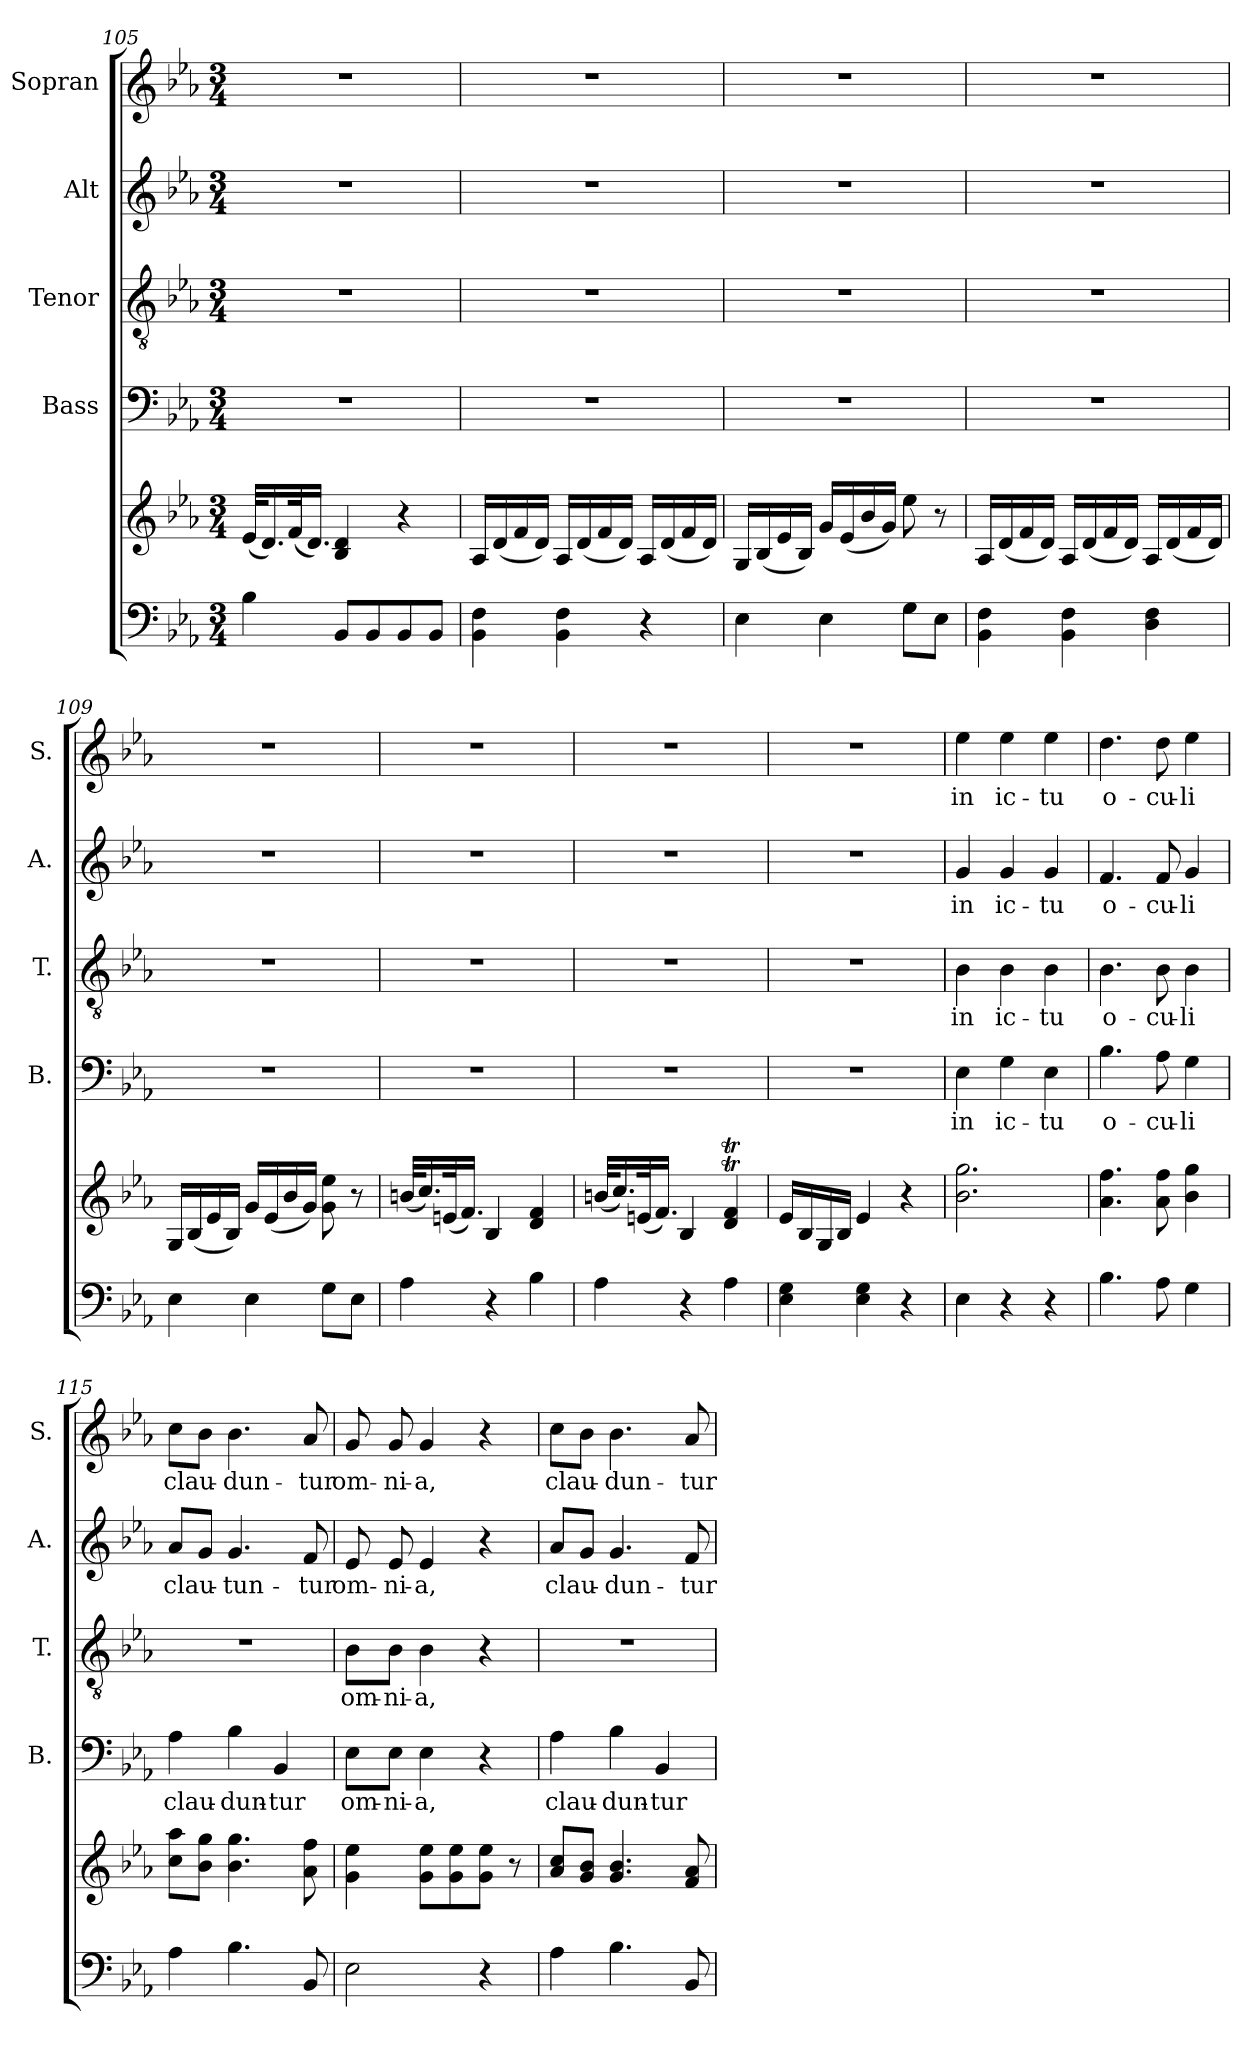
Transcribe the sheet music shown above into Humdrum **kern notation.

**kern	**kern	**kern	**text	**kern	**text	**kern	**text	**kern	**text
*part5	*part5	*part4	*part4	*part3	*part3	*part2	*part2	*part1	*part1
*staff6	*staff5	*staff4	*staff4	*staff3	*staff3	*staff2	*staff2	*staff1	*staff1
*	*	*I"Bass	*	*I"Tenor	*	*I"Alt	*	*I"Sopran	*
*	*	*I'B.	*	*I'T.	*	*I'A.	*	*I'S.	*
*clefF4	*clefG2	*clefF4	*	*clefGv2	*	*clefG2	*	*clefG2	*
*k[b-e-a-]	*k[b-e-a-]	*k[b-e-a-]	*	*k[b-e-a-]	*	*k[b-e-a-]	*	*k[b-e-a-]	*
*E-:	*E-:	*E-:	*	*E-:	*	*E-:	*	*E-:	*
*M3/4	*M3/4	*M3/4	*	*M3/4	*	*M3/4	*	*M3/4	*
=105	=105	=105	=105	=105	=105	=105	=105	=105	=105
4B-\	(<32e-/KLL	2.r	.	2.r	.	2.r	.	2.r	.
.	16.d/)	.	.	.	.	.	.	.	.
.	(<32f/k	.	.	.	.	.	.	.	.
.	16.d/JJ)	.	.	.	.	.	.	.	.
8BB-/L	4B-/ 4d/	.	.	.	.	.	.	.	.
8BB-/	.	.	.	.	.	.	.	.	.
8BB-/	4r	.	.	.	.	.	.	.	.
8BB-/J	.	.	.	.	.	.	.	.	.
=106	=106	=106	=106	=106	=106	=106	=106	=106	=106
4BB-\ 4F\	16A-/LL	2.r	.	2.r	.	2.r	.	2.r	.
.	(<16d/	.	.	.	.	.	.	.	.
.	16f/	.	.	.	.	.	.	.	.
.	16d/JJ)	.	.	.	.	.	.	.	.
4BB-\ 4F\	16A-/LL	.	.	.	.	.	.	.	.
.	(<16d/	.	.	.	.	.	.	.	.
.	16f/	.	.	.	.	.	.	.	.
.	16d/JJ)	.	.	.	.	.	.	.	.
4r	16A-/LL	.	.	.	.	.	.	.	.
.	(<16d/	.	.	.	.	.	.	.	.
.	16f/	.	.	.	.	.	.	.	.
.	16d/JJ)	.	.	.	.	.	.	.	.
=107	=107	=107	=107	=107	=107	=107	=107	=107	=107
4E-\	16G/LL	2.r	.	2.r	.	2.r	.	2.r	.
.	(<16B-/	.	.	.	.	.	.	.	.
.	16e-/	.	.	.	.	.	.	.	.
.	16B-/JJ)	.	.	.	.	.	.	.	.
4E-\	16g/LL	.	.	.	.	.	.	.	.
.	(<16e-/	.	.	.	.	.	.	.	.
.	16b-/	.	.	.	.	.	.	.	.
.	16g/JJ)	.	.	.	.	.	.	.	.
8G\L	8ee-\	.	.	.	.	.	.	.	.
8E-\J	8r	.	.	.	.	.	.	.	.
!!LO:LB:g=z
=108	=108	=108	=108	=108	=108	=108	=108	=108	=108
4BB-\ 4F\	16A-/LL	2.r	.	2.r	.	2.r	.	2.r	.
.	(<16d/	.	.	.	.	.	.	.	.
.	16f/	.	.	.	.	.	.	.	.
.	16d/JJ)	.	.	.	.	.	.	.	.
4BB-\ 4F\	16A-/LL	.	.	.	.	.	.	.	.
.	(<16d/	.	.	.	.	.	.	.	.
.	16f/	.	.	.	.	.	.	.	.
.	16d/JJ)	.	.	.	.	.	.	.	.
4D\ 4F\	16A-/LL	.	.	.	.	.	.	.	.
.	(<16d/	.	.	.	.	.	.	.	.
.	16f/	.	.	.	.	.	.	.	.
.	16d/JJ)	.	.	.	.	.	.	.	.
=109	=109	=109	=109	=109	=109	=109	=109	=109	=109
4E-\	16G/LL	2.r	.	2.r	.	2.r	.	2.r	.
.	(<16B-/	.	.	.	.	.	.	.	.
.	16e-/	.	.	.	.	.	.	.	.
.	16B-/JJ)	.	.	.	.	.	.	.	.
4E-\	16g/LL	.	.	.	.	.	.	.	.
.	(<16e-/	.	.	.	.	.	.	.	.
.	16b-/	.	.	.	.	.	.	.	.
.	16g/JJ)	.	.	.	.	.	.	.	.
8G\L	8g\ 8ee-\	.	.	.	.	.	.	.	.
8E-\J	8r	.	.	.	.	.	.	.	.
=110	=110	=110	=110	=110	=110	=110	=110	=110	=110
4A-\	(<32bn/KLL	2.r	.	2.r	.	2.r	.	2.r	.
.	16.cc/)	.	.	.	.	.	.	.	.
.	(<32en/k	.	.	.	.	.	.	.	.
.	16.f/JJ)	.	.	.	.	.	.	.	.
4r	4B-/	.	.	.	.	.	.	.	.
4B-\	4d/ 4f/	.	.	.	.	.	.	.	.
=111	=111	=111	=111	=111	=111	=111	=111	=111	=111
4A-\	(<32bn/KLL	2.r	.	2.r	.	2.r	.	2.r	.
.	16.cc/)	.	.	.	.	.	.	.	.
.	(<32en/k	.	.	.	.	.	.	.	.
.	16.f/JJ)	.	.	.	.	.	.	.	.
4r	4B-/	.	.	.	.	.	.	.	.
4A-\	4d/T 4f/T	.	.	.	.	.	.	.	.
!!LO:PB:g=z
=112	=112	=112	=112	=112	=112	=112	=112	=112	=112
4E-\ 4G\	16e-/LL	2.r	.	2.r	.	2.r	.	2.r	.
.	16B-/	.	.	.	.	.	.	.	.
.	16G/	.	.	.	.	.	.	.	.
.	16B-/JJ	.	.	.	.	.	.	.	.
4E-\ 4G\	4e-/	.	.	.	.	.	.	.	.
4r	4r	.	.	.	.	.	.	.	.
=113	=113	=113	=113	=113	=113	=113	=113	=113	=113
!	!	!	!LO:LY:b	!	!LO:LY:b	!	!LO:LY:b	!	!LO:LY:b
4E-\	2.b-\ 2.gg\	4E-\	in	4B-\	in	4g/	in	4ee-\	in
!	!	!	!LO:LY:b	!	!LO:LY:b	!	!LO:LY:b	!	!LO:LY:b
4r	.	4G\	ic-	4B-\	ic-	4g/	ic-	4ee-\	ic-
!	!	!	!LO:LY:b	!	!LO:LY:b	!	!LO:LY:b	!	!LO:LY:b
4r	.	4E-\	-tu	4B-\	-tu	4g/	-tu	4ee-\	-tu
=114	=114	=114	=114	=114	=114	=114	=114	=114	=114
!	!	!	!LO:LY:b	!	!LO:LY:b	!	!LO:LY:b	!	!LO:LY:b
4.B-\	4.a-\ 4.ff\	4.B-\	o-	4.B-\	o-	4.f/	o-	4.dd\	o-
!	!	!	!LO:LY:b	!	!LO:LY:b	!	!LO:LY:b	!	!LO:LY:b
8A-\	8a-\ 8ff\	8A-\	-cu-	8B-\	-cu-	8f/	-cu-	8dd\	-cu-
!	!	!	!LO:LY:b	!	!LO:LY:b	!	!LO:LY:b	!	!LO:LY:b
4G\	4b-\ 4gg\	4G\	-li	4B-\	-li	4g/	-li	4ee-\	-li
=115	=115	=115	=115	=115	=115	=115	=115	=115	=115
!	!	!	!LO:LY:b	!	!	!	!LO:LY:b	!	!LO:LY:b
4A-\	8cc\ 8aa-\L	4A-\	clau-	2.r	.	8a-/L	clau-	8cc\L	clau-
.	8b-\ 8gg\J	.	.	.	.	8g/J	.	8b-\J	.
!	!	!	!LO:LY:b	!	!	!	!LO:LY:b	!	!LO:LY:b
4.B-\	4.b-\ 4.gg\	4B-\	-dun-	.	.	4.g/	-tun-	4.b-\	-dun-
!	!	!	!LO:LY:b	!	!	!	!	!	!
.	.	4BB-/	-tur	.	.	.	.	.	.
!	!	!	!	!	!	!	!LO:LY:b	!	!LO:LY:b
8BB-/	8a-\ 8ff\	.	.	.	.	8f/	-tur	8a-/	-tur
=116	=116	=116	=116	=116	=116	=116	=116	=116	=116
!	!	!	!LO:LY:b	!	!LO:LY:b	!	!LO:LY:b	!	!LO:LY:b
2E-\	4g\ 4ee-\	8E-\L	om-	8B-\L	om-	8e-/	om-	8g/	om-
!	!	!	!LO:LY:b	!	!LO:LY:b	!	!LO:LY:b	!	!LO:LY:b
.	.	8E-\J	-ni-	8B-\J	-ni-	8e-/	-ni-	8g/	-ni-
!	!	!	!LO:LY:b	!	!LO:LY:b	!	!LO:LY:b	!	!LO:LY:b
.	8g\ 8ee-\L	4E-\	-a,	4B-\	-a,	4e-/	-a,	4g/	-a,
.	8g\ 8ee-\	.	.	.	.	.	.	.	.
4r	8g\ 8ee-\J	4r	.	4r	.	4r	.	4r	.
.	8r	.	.	.	.	.	.	.	.
=117	=117	=117	=117	=117	=117	=117	=117	=117	=117
!	!	!	!LO:LY:b	!	!	!	!LO:LY:b	!	!LO:LY:b
4A-\	8a-/ 8cc/L	4A-\	clau-	2.r	.	8a-/L	clau-	8cc\L	clau-
.	8g/ 8b-/J	.	.	.	.	8g/J	.	8b-\J	.
!	!	!	!LO:LY:b	!	!	!	!LO:LY:b	!	!LO:LY:b
4.B-\	4.g/ 4.b-/	4B-\	-dun-	.	.	4.g/	-dun-	4.b-\	-dun-
!	!	!	!LO:LY:b	!	!	!	!	!	!
.	.	4BB-/	-tur	.	.	.	.	.	.
!	!	!	!	!	!	!	!LO:LY:b	!	!LO:LY:b
8BB-/	8f/ 8a-/	.	.	.	.	8f/	-tur	8a-/	-tur
=	=	=	=	=	=	=	=	=	=
*-	*-	*-	*-	*-	*-	*-	*-	*-	*-
